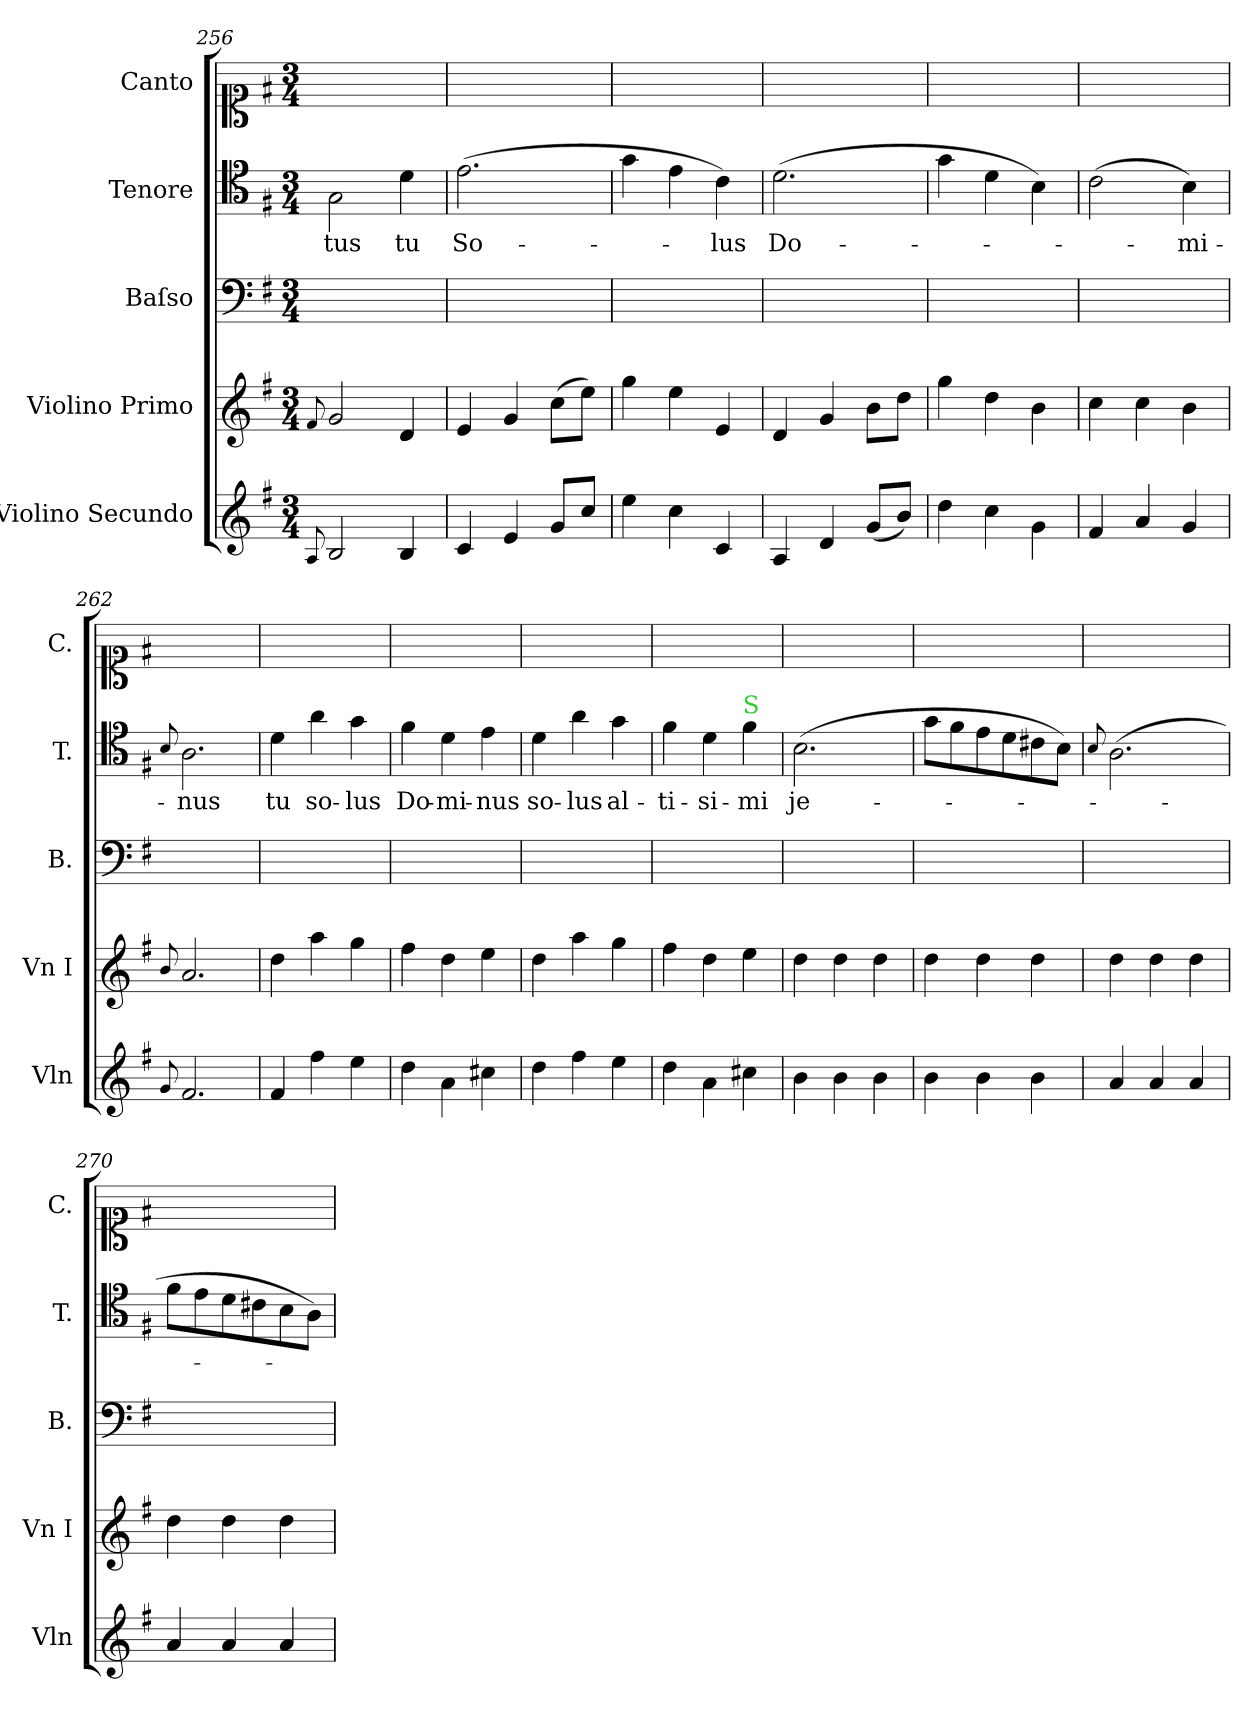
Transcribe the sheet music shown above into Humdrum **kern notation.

**kern	**kern	**kern	**kern	**text	**kern
*part5	*part4	*part3	*part2	*part2	*part1
*staff5	*staff4	*staff3	*staff2	*staff2	*staff1
*I"Violino Secundo	*I"Violino Primo	*I"Baſso	*I"Tenore	*	*I"Canto
*I'Vln	*I'Vn I	*I'B.	*I'T.	*	*I'C.
*clefG2	*clefG2	*clefF4	*clefC4	*	*clefC1
*k[f#]	*k[f#]	*k[f#]	*k[f#]	*	*k[f#]
*M3/4	*M3/4	*M3/4	*M3/4	*	*M3/4
=256	=256	=256	=256	=256	=256
8qqA/	8qqf#/	.	.	.	.
2B/	2g/	2.ryy	2G\	-tus	2.ryy
4B/	4d/	.	4d\	tu	.
=257	=257	=257	=257	=257	=257
4c/	4e/	2.ryy	(2.e\	So-	2.ryy
4e/	4g/	.	.	.	.
8g/L	(8cc\L	.	.	.	.
8cc/J	8ee\J)	.	.	.	.
=258	=258	=258	=258	=258	=258
4ee\	4gg\	2.ryy	4g\	.	2.ryy
4cc\	4ee\	.	4e\	.	.
4c/	4e/	.	4c\)	-lus	.
=259	=259	=259	=259	=259	=259
4A/	4d/	2.ryy	(2.d\	Do-	2.ryy
4d/	4g/	.	.	.	.
(8g/L	8b\L	.	.	.	.
8b/J)	8dd\J	.	.	.	.
=260	=260	=260	=260	=260	=260
4dd\	4gg\	2.ryy	4g\	.	2.ryy
4cc\	4dd\	.	4d\	.	.
4g\	4b\	.	4B\)	.	.
=261	=261	=261	=261	=261	=261
4f#/	4cc\	2.ryy	(2c\	.	2.ryy
4a/	4cc\	.	.	.	.
4g/	4b\	.	4B\)	-mi-	.
=262	=262	=262	=262	=262	=262
8qqg/	8qqb/	.	8qqB/	.	.
2.f#/	2.a/	2.ryy	2.A\	-nus	2.ryy
=263	=263	=263	=263	=263	=263
4f#/	4dd\	2.ryy	4d\	tu	2.ryy
4ff#\	4aa\	.	4a\	so-	.
4ee\	4gg\	.	4g\	lus	.
=264	=264	=264	=264	=264	=264
4dd\	4ff#\	2.ryy	4f#\	Do-	2.ryy
4a\	4dd\	.	4d\	-mi-	.
4cc#X\	4ee\	.	4e\	-nus	.
=265	=265	=265	=265	=265	=265
4dd\	4dd\	2.ryy	4d\	so-	2.ryy
4ff#\	4aa\	.	4a\	-lus	.
4ee\	4gg\	.	4g\	al-	.
=266	=266	=266	=266	=266	=266
4dd\	4ff#\	2.ryy	4f#\	-ti-	2.ryy
4a\	4dd\	.	4d\	-si-	.
!	!	!	!LO:TX:a:color=limegreen:t=S	!	!
4cc#X\	4ee\	.	4f#\	-mi	.
=267	=267	=267	=267	=267	=267
4b\	4dd\	2.ryy	(2.B\	je-	2.ryy
4b\	4dd\	.	.	.	.
4b\	4dd\	.	.	.	.
=268	=268	=268	=268	=268	=268
4b\	4dd\	2.ryy	8g\L	.	2.ryy
.	.	.	8f#\	.	.
4b\	4dd\	.	8e\	.	.
.	.	.	8d\	.	.
4b\	4dd\	.	8c#X\	.	.
.	.	.	8B\J)	.	.
=269	=269	=269	=269	=269	=269
.	.	.	8qqB/	.	.
4a/	4dd\	2.ryy	(2.A\	.	2.ryy
4a/	4dd\	.	.	.	.
4a/	4dd\	.	.	.	.
=270	=270	=270	=270	=270	=270
4a/	4dd\	2.ryy	8f#\L	.	2.ryy
.	.	.	8e\	.	.
4a/	4dd\	.	8d\	.	.
.	.	.	8c#X\	.	.
4a/	4dd\	.	8B\	.	.
.	.	.	8A\J)	.	.
=	=	=	=	=	=
*-	*-	*-	*-	*-	*-
